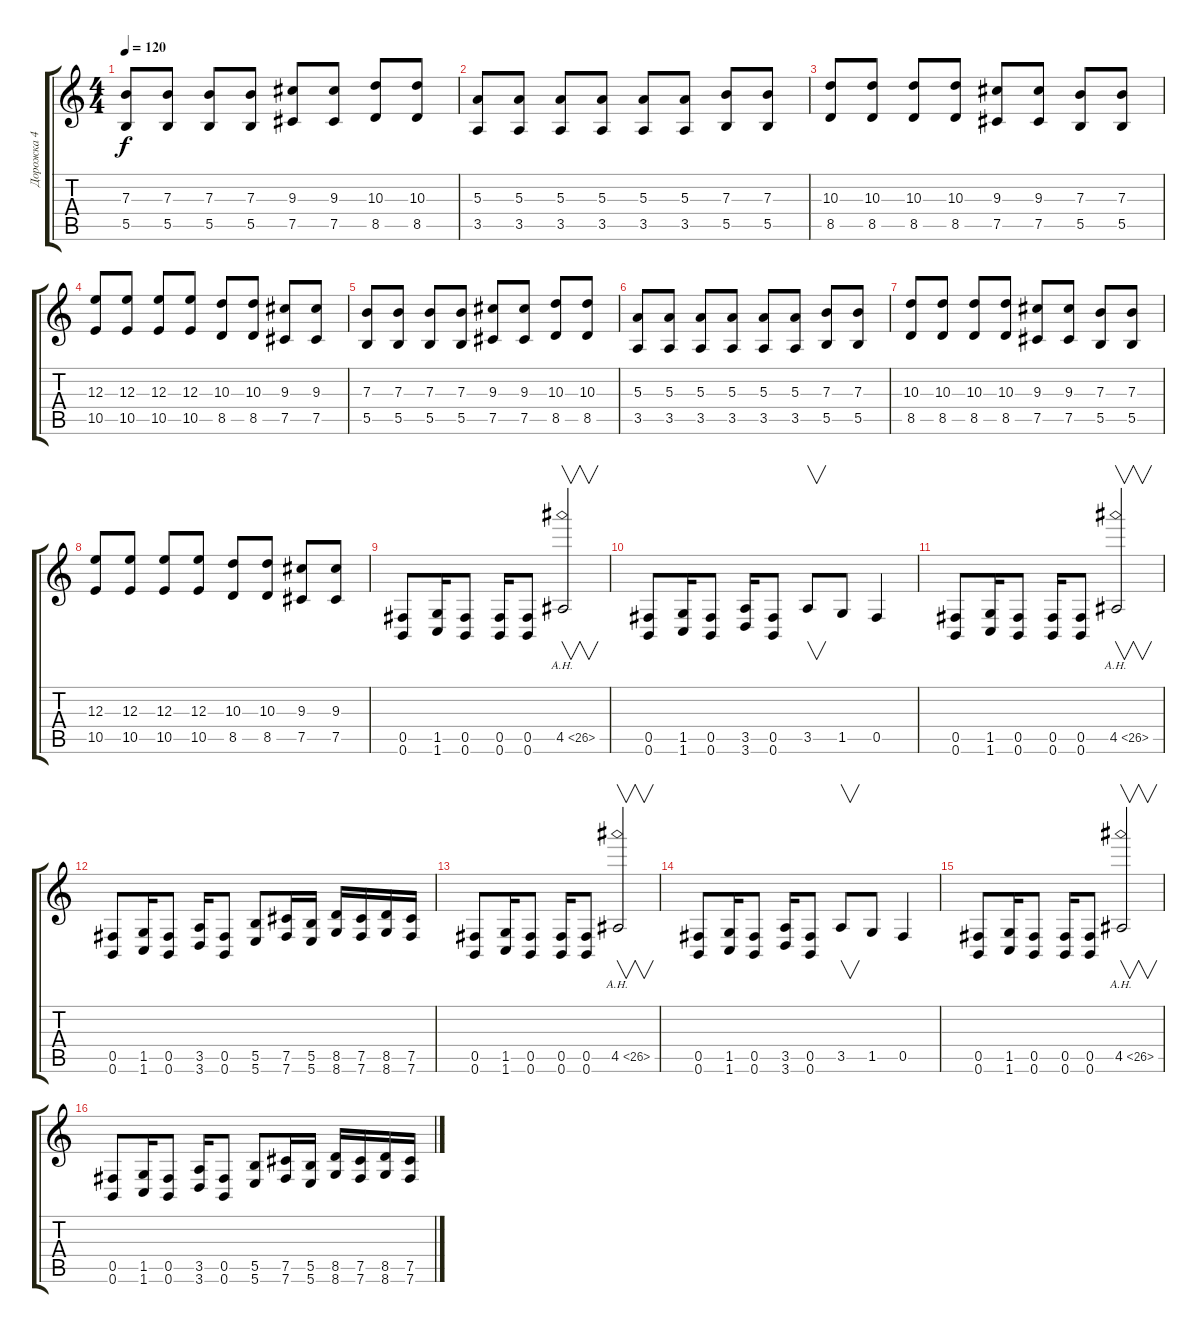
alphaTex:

\track ("Дорожка 4" "Дорожка 4") {instrument distortionguitar}
\staff {score tabs}
\tuning (Db4 Ab3 E3 B2 Gb2 B1) {hide}
\ts (4 4)
\tempo 120
\clef g2
\ks c
(7.3 5.5).8{dy f} (7.3 5.5).8 (7.3 5.5).8 (7.3 5.5).8 (9.3 7.5).8 (9.3 7.5).8 (10.3 8.5).8 (10.3 8.5).8 |
(5.3 3.5).8 (5.3 3.5).8 (5.3 3.5).8 (5.3 3.5).8 (5.3 3.5).8 (5.3 3.5).8 (7.3 5.5).8 (7.3 5.5).8 |
(10.3 8.5).8 (10.3 8.5).8 (10.3 8.5).8 (10.3 8.5).8 (9.3 7.5).8 (9.3 7.5).8 (7.3 5.5).8 (7.3 5.5).8 |
(12.3 10.5).8 (12.3 10.5).8 (12.3 10.5).8 (12.3 10.5).8 (10.3 8.5).8 (10.3 8.5).8 (9.3 7.5).8 (9.3 7.5).8 |
(7.3 5.5).8 (7.3 5.5).8 (7.3 5.5).8 (7.3 5.5).8 (9.3 7.5).8 (9.3 7.5).8 (10.3 8.5).8 (10.3 8.5).8 |
(5.3 3.5).8 (5.3 3.5).8 (5.3 3.5).8 (5.3 3.5).8 (5.3 3.5).8 (5.3 3.5).8 (7.3 5.5).8 (7.3 5.5).8 |
(10.3 8.5).8 (10.3 8.5).8 (10.3 8.5).8 (10.3 8.5).8 (9.3 7.5).8 (9.3 7.5).8 (7.3 5.5).8 (7.3 5.5).8 |
(12.3 10.5).8 (12.3 10.5).8 (12.3 10.5).8 (12.3 10.5).8 (10.3 8.5).8 (10.3 8.5).8 (9.3 7.5).8 (9.3 7.5).8 |
(0.5 0.6).8 (1.5 1.6).16 (0.5 0.6).8 (0.5 0.6).16 (0.5 0.6).8 4.5{ah 22}.2{v} |
(0.5 0.6).8 (1.5 1.6).16 (0.5 0.6).8 (3.5 3.6).16 (0.5 0.6).8 3.5.8{v} 1.5.8 0.5.4 |
(0.5 0.6).8 (1.5 1.6).16 (0.5 0.6).8 (0.5 0.6).16 (0.5 0.6).8 4.5{ah 22}.2{v} |
(0.5 0.6).8 (1.5 1.6).16 (0.5 0.6).8 (3.5 3.6).16 (0.5 0.6).8 (5.5 5.6).8 (7.5 7.6).16 (5.5 5.6).16 (8.5 8.6).16 (7.5 7.6).16 (8.5 8.6).16 (7.5 7.6).16 |
(0.5 0.6).8 (1.5 1.6).16 (0.5 0.6).8 (0.5 0.6).16 (0.5 0.6).8 4.5{ah 22}.2{v} |
(0.5 0.6).8 (1.5 1.6).16 (0.5 0.6).8 (3.5 3.6).16 (0.5 0.6).8 3.5.8{v} 1.5.8 0.5.4 |
(0.5 0.6).8 (1.5 1.6).16 (0.5 0.6).8 (0.5 0.6).16 (0.5 0.6).8 4.5{ah 22}.2{v} |
(0.5 0.6).8 (1.5 1.6).16 (0.5 0.6).8 (3.5 3.6).16 (0.5 0.6).8 (5.5 5.6).8 (7.5 7.6).16 (5.5 5.6).16 (8.5 8.6).16 (7.5 7.6).16 (8.5 8.6).16 (7.5 7.6).16
